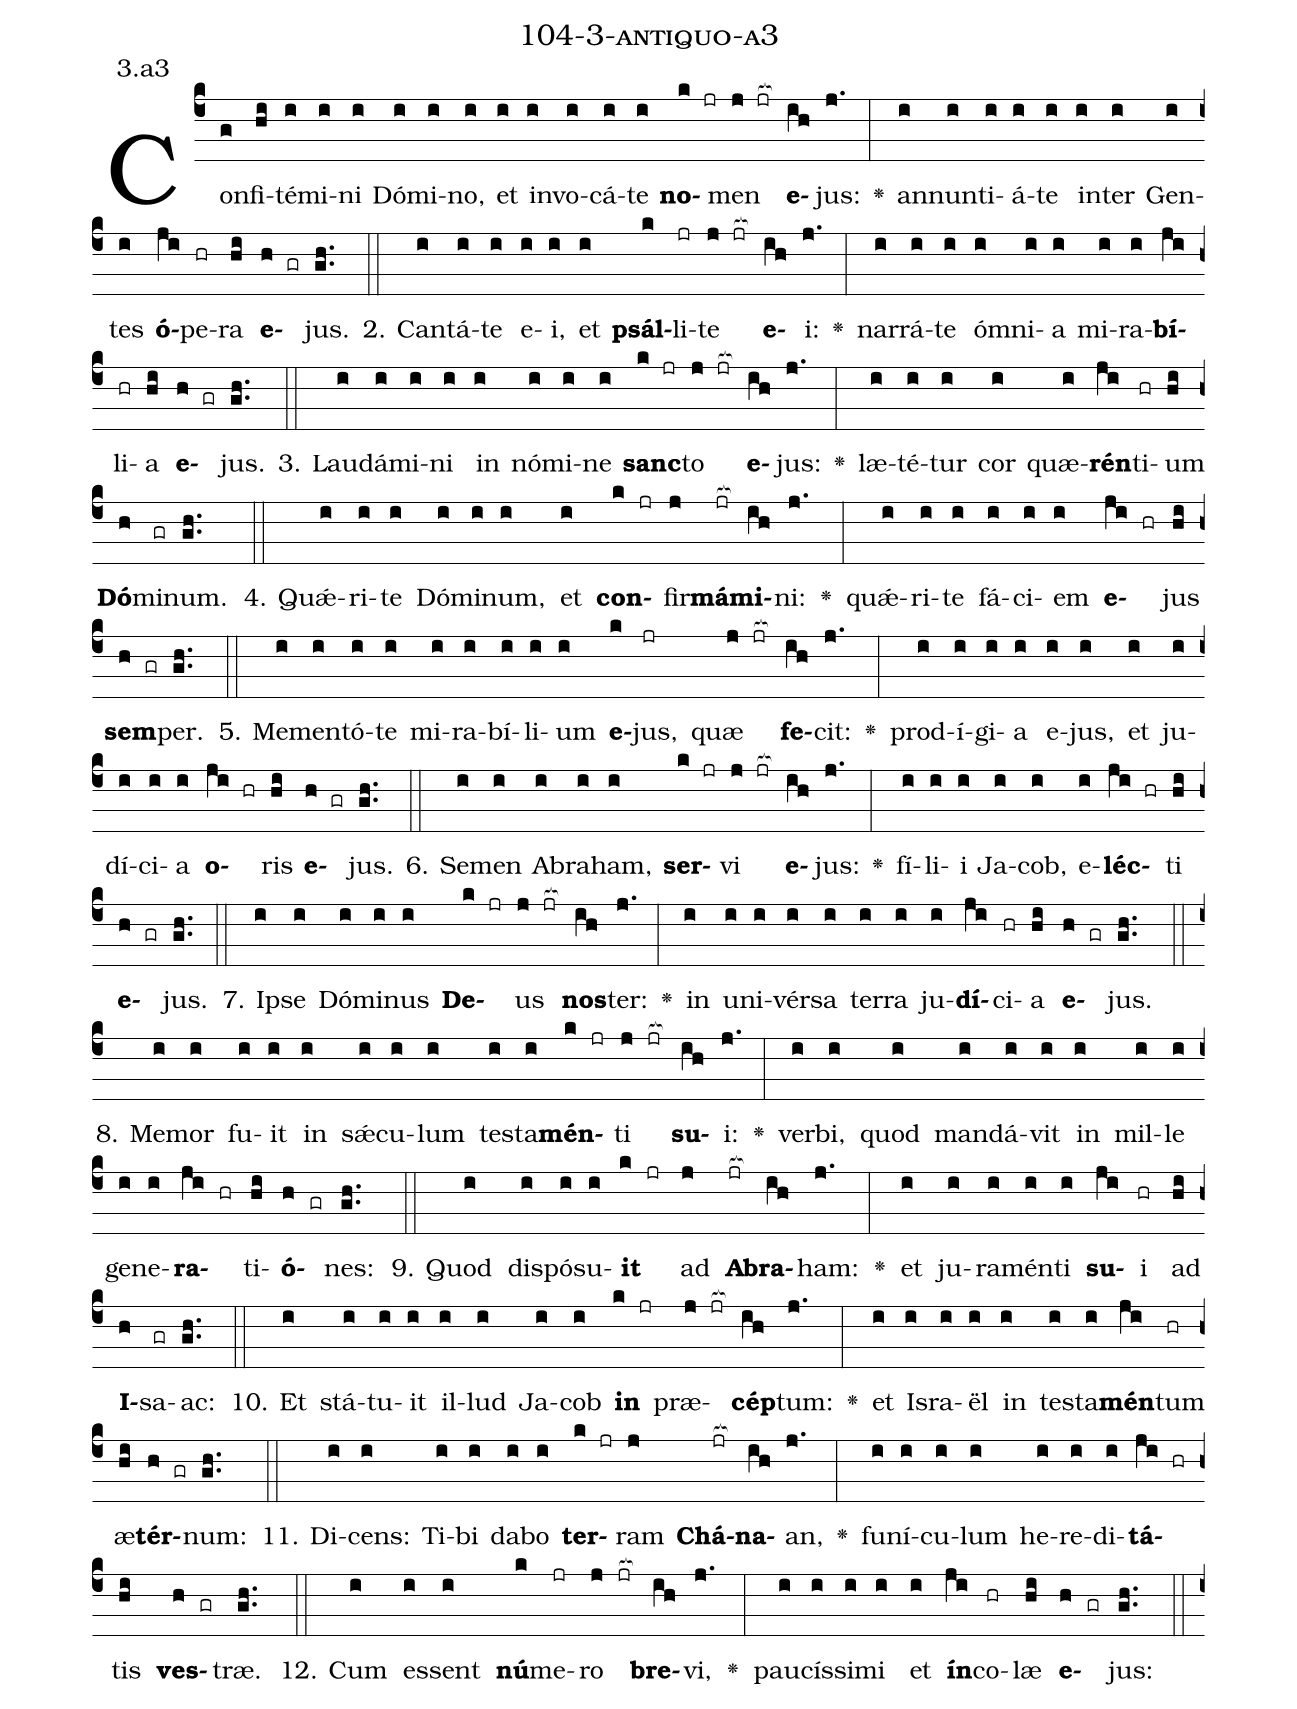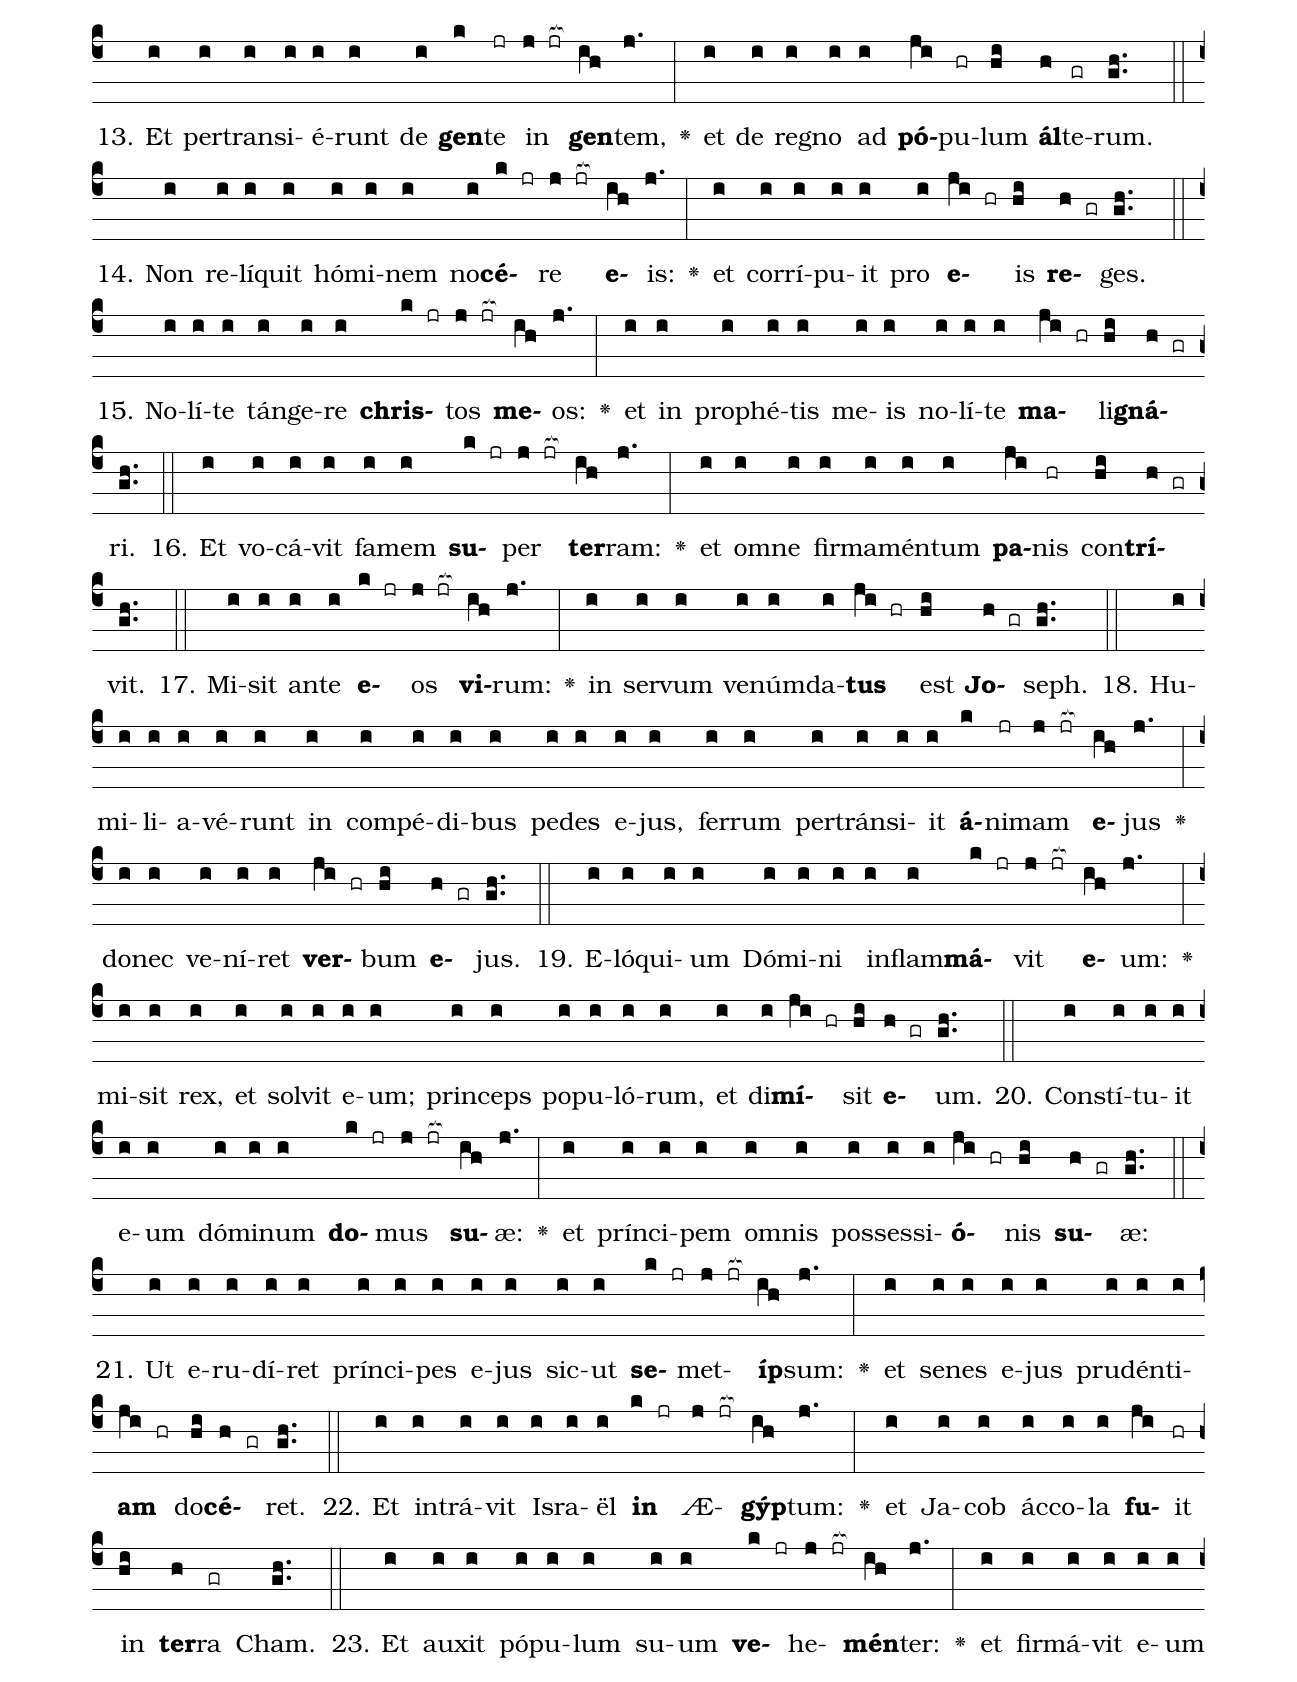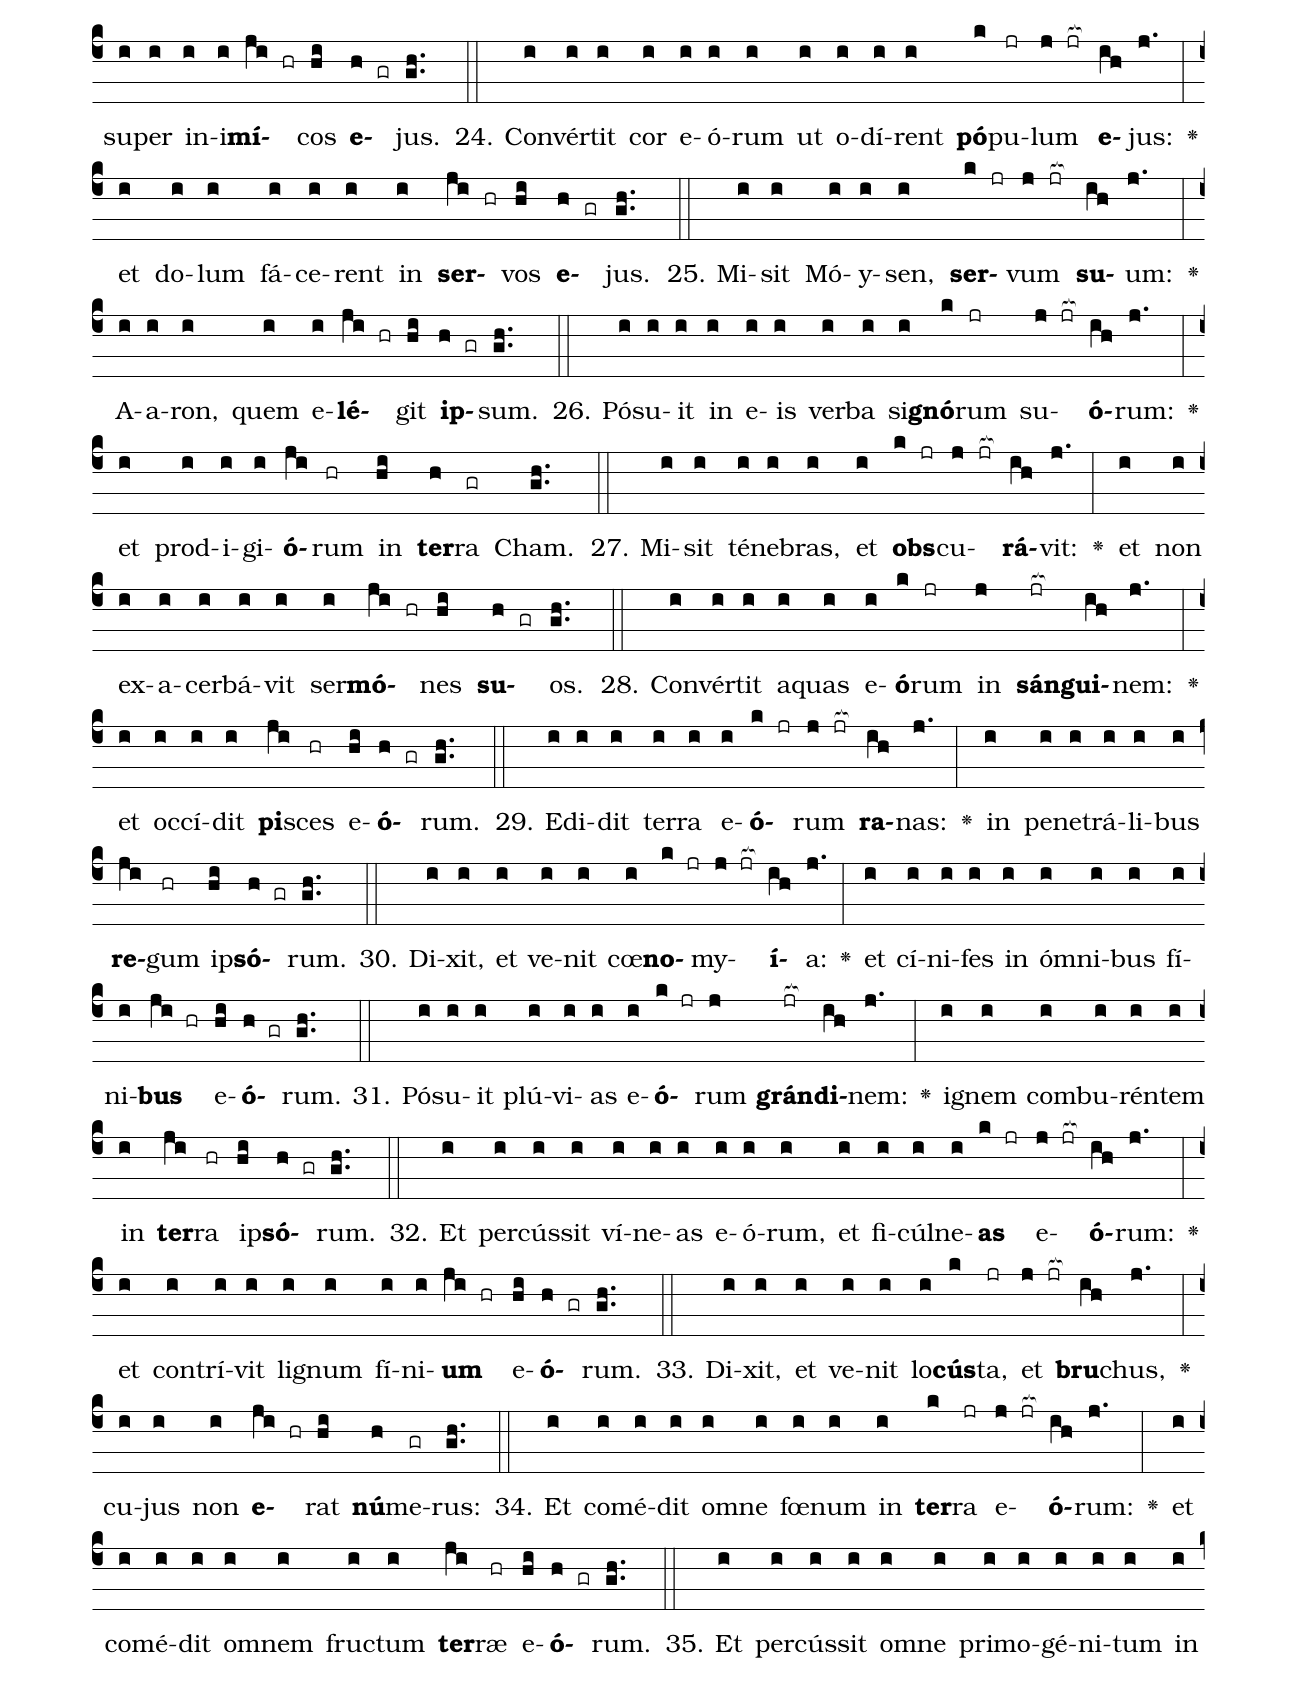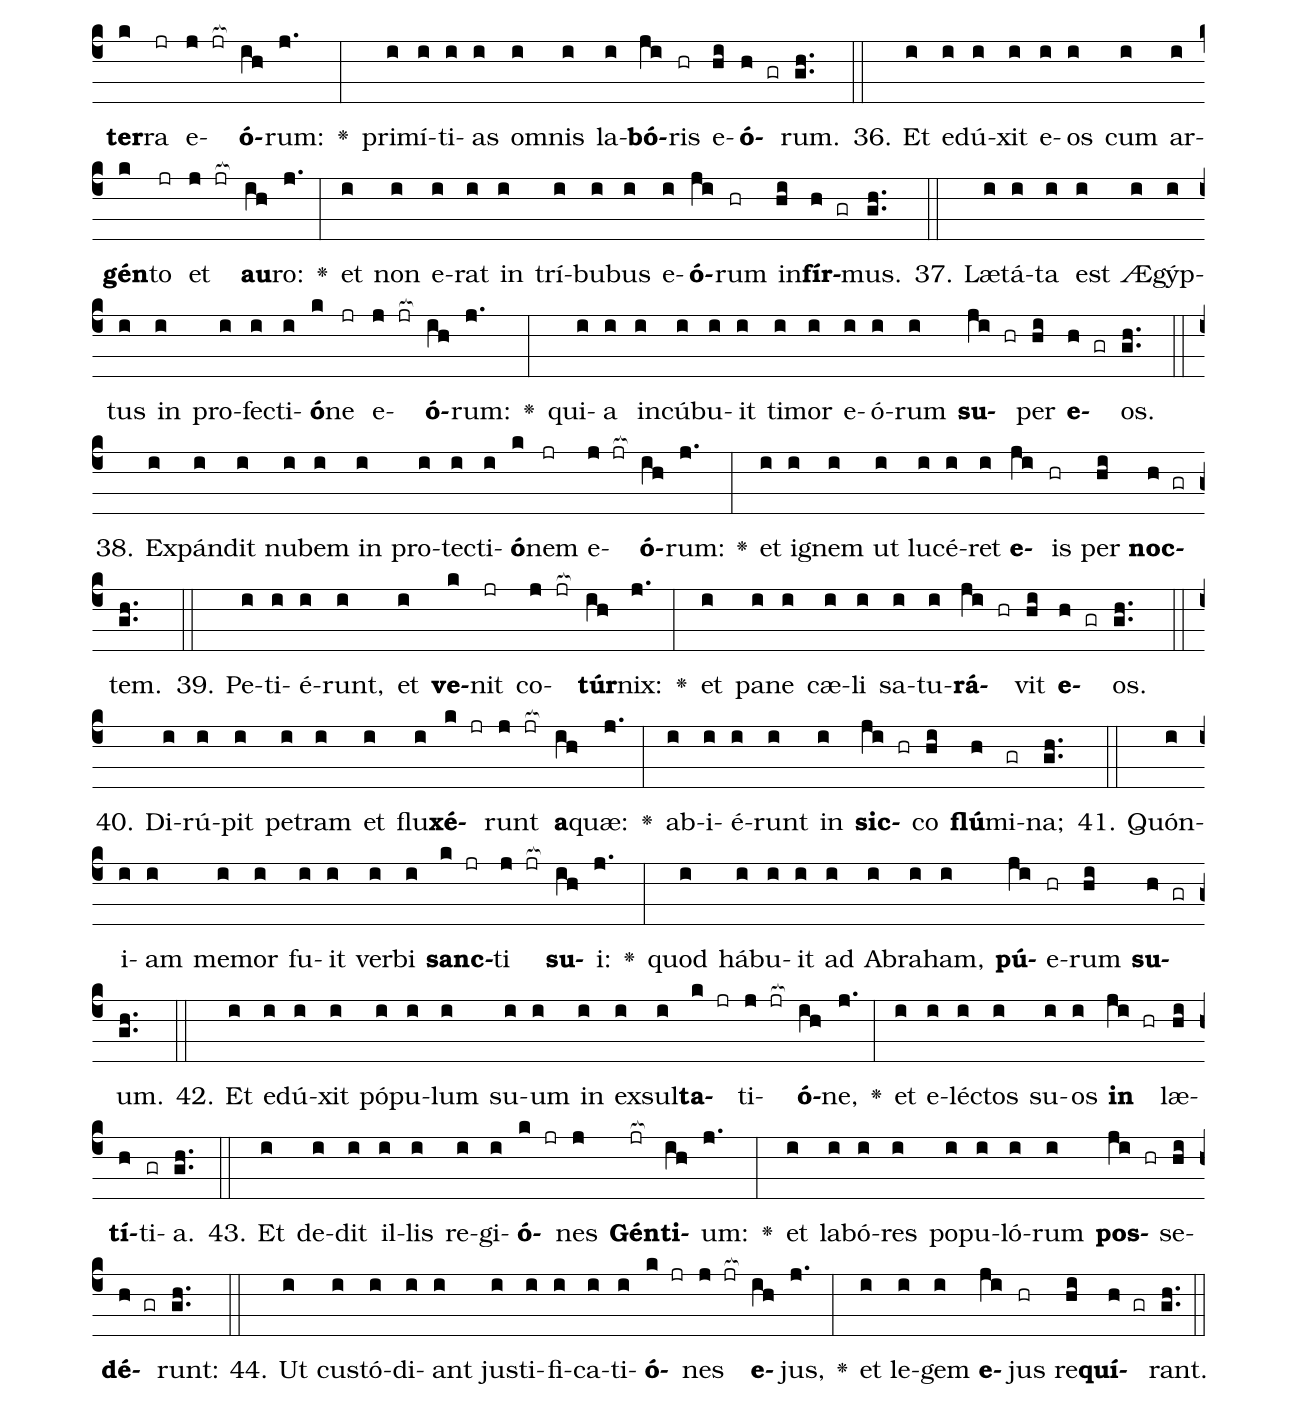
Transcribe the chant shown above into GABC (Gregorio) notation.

name: 104-3-antiquo-a3;
annotation: 3.a3;
%%
(c4)Con(g)fi(hi)té(i)mi(i)ni(i) Dó(i)mi(i)no,(i) et(i) in(i)vo(i)cá(i)te(i) <b>no</b>(k jr)men(j jr[ocb:1{]) <b>e</b>(ih[ocb:0}])jus:(j.) <v>\greheightstar</v>(:) an(i)nun(i)ti(i)á(i)te(i) in(i)ter(i) Gen(i)tes(i) <b>ó</b>(ji)pe(hr)ra(hi) <b>e</b>(h gr)jus.(gh..) (::)
2. Can(i)tá(i)te(i) e(i)i,(i) et(i) <b>psál</b>(k)li(jr)te(j jr[ocb:1{]) <b>e</b>(ih[ocb:0}])i:(j.) <v>\greheightstar</v>(:) nar(i)rá(i)te(i) óm(i)ni(i)a(i) mi(i)ra(i)<b>bí</b>(ji)li(hr)a(hi) <b>e</b>(h gr)jus.(gh..) (::)
3. Lau(i)dá(i)mi(i)ni(i) in(i) nó(i)mi(i)ne(i) <b>sanc</b>(k jr)to(j jr[ocb:1{]) <b>e</b>(ih[ocb:0}])jus:(j.) <v>\greheightstar</v>(:) læ(i)té(i)tur(i) cor(i) quæ(i)<b>rén</b>(ji)ti(hr)um(hi) <b>Dó</b>(h)mi(gr)num.(gh..) (::)
4. Quǽ(i)ri(i)te(i) Dó(i)mi(i)num,(i) et(i) <b>con</b>(k jr)fir(j)<b>má</b>(jr[ocb:1{])<b>mi</b>(ih[ocb:0}])ni:(j.) <v>\greheightstar</v>(:) quǽ(i)ri(i)te(i) fá(i)ci(i)em(i) <b>e</b>(ji hr)jus(hi) <b>sem</b>(h gr)per.(gh..) (::)
5. Me(i)men(i)tó(i)te(i) mi(i)ra(i)bí(i)li(i)um(i) <b>e</b>(k)jus,(jr) quæ(j jr[ocb:1{]) <b>fe</b>(ih[ocb:0}])cit:(j.) <v>\greheightstar</v>(:) prod(i)í(i)gi(i)a(i) e(i)jus,(i) et(i) ju(i)dí(i)ci(i)a(i) <b>o</b>(ji hr)ris(hi) <b>e</b>(h gr)jus.(gh..) (::)
6. Se(i)men(i) A(i)bra(i)ham,(i) <b>ser</b>(k jr)vi(j jr[ocb:1{]) <b>e</b>(ih[ocb:0}])jus:(j.) <v>\greheightstar</v>(:) fí(i)li(i)i(i) Ja(i)cob,(i) e(i)<b>léc</b>(ji hr)ti(hi) <b>e</b>(h gr)jus.(gh..) (::)
7. Ip(i)se(i) Dó(i)mi(i)nus(i) <b>De</b>(k jr)us(j jr[ocb:1{]) <b>nos</b>(ih[ocb:0}])ter:(j.) <v>\greheightstar</v>(:) in(i) u(i)ni(i)vér(i)sa(i) ter(i)ra(i) ju(i)<b>dí</b>(ji)ci(hr)a(hi) <b>e</b>(h gr)jus.(gh..) (::)
8. Me(i)mor(i) fu(i)it(i) in(i) sǽ(i)cu(i)lum(i) tes(i)ta(i)<b>mén</b>(k jr)ti(j jr[ocb:1{]) <b>su</b>(ih[ocb:0}])i:(j.) <v>\greheightstar</v>(:) ver(i)bi,(i) quod(i) man(i)dá(i)vit(i) in(i) mil(i)le(i) ge(i)ne(i)<b>ra</b>(ji hr)ti(hi)<b>ó</b>(h gr)nes:(gh..) (::)
9. Quod(i) dis(i)pó(i)su(i)<b>it</b>(k jr) ad(j) <b>A</b>(jr[ocb:1{])<b>bra</b>(ih[ocb:0}])ham:(j.) <v>\greheightstar</v>(:) et(i) ju(i)ra(i)mén(i)ti(i) <b>su</b>(ji)i(hr) ad(hi) <b>I</b>(h)sa(gr)ac:(gh..) (::)
10. Et(i) stá(i)tu(i)it(i) il(i)lud(i) Ja(i)cob(i) <b>in</b>(k jr) præ(j jr[ocb:1{])<b>cép</b>(ih[ocb:0}])tum:(j.) <v>\greheightstar</v>(:) et(i) Is(i)ra(i)ël(i) in(i) tes(i)ta(i)<b>mén</b>(ji)tum(hr) æ(hi)<b>tér</b>(h gr)num:(gh..) (::)
11. Di(i)cens:(i) Ti(i)bi(i) da(i)bo(i) <b>ter</b>(k jr)ram(j) <b>Chá</b>(jr[ocb:1{])<b>na</b>(ih[ocb:0}])an,(j.) <v>\greheightstar</v>(:) fu(i)ní(i)cu(i)lum(i) he(i)re(i)di(i)<b>tá</b>(ji hr)tis(hi) <b>ves</b>(h gr)træ.(gh..) (::)
12. Cum(i) es(i)sent(i) <b>nú</b>(k)me(jr)ro(j jr[ocb:1{]) <b>bre</b>(ih[ocb:0}])vi,(j.) <v>\greheightstar</v>(:) pau(i)cís(i)si(i)mi(i) et(i) <b>ín</b>(ji)co(hr)læ(hi) <b>e</b>(h gr)jus:(gh..) (::)
13. Et(i) per(i)trans(i)i(i)é(i)runt(i) de(i) <b>gen</b>(k)te(jr) in(j jr[ocb:1{]) <b>gen</b>(ih[ocb:0}])tem,(j.) <v>\greheightstar</v>(:) et(i) de(i) re(i)gno(i) ad(i) <b>pó</b>(ji)pu(hr)lum(hi) <b>ál</b>(h)te(gr)rum.(gh..) (::)
14. Non(i) re(i)lí(i)quit(i) hó(i)mi(i)nem(i) no(i)<b>cé</b>(k jr)re(j jr[ocb:1{]) <b>e</b>(ih[ocb:0}])is:(j.) <v>\greheightstar</v>(:) et(i) cor(i)rí(i)pu(i)it(i) pro(i) <b>e</b>(ji hr)is(hi) <b>re</b>(h gr)ges.(gh..) (::)
15. No(i)lí(i)te(i) tán(i)ge(i)re(i) <b>chris</b>(k jr)tos(j jr[ocb:1{]) <b>me</b>(ih[ocb:0}])os:(j.) <v>\greheightstar</v>(:) et(i) in(i) pro(i)phé(i)tis(i) me(i)is(i) no(i)lí(i)te(i) <b>ma</b>(ji hr)li(hi)<b>gná</b>(h gr)ri.(gh..) (::)
16. Et(i) vo(i)cá(i)vit(i) fa(i)mem(i) <b>su</b>(k jr)per(j jr[ocb:1{]) <b>ter</b>(ih[ocb:0}])ram:(j.) <v>\greheightstar</v>(:) et(i) om(i)ne(i) fir(i)ma(i)mén(i)tum(i) <b>pa</b>(ji)nis(hr) con(hi)<b>trí</b>(h gr)vit.(gh..) (::)
17. Mi(i)sit(i) an(i)te(i) <b>e</b>(k jr)os(j jr[ocb:1{]) <b>vi</b>(ih[ocb:0}])rum:(j.) <v>\greheightstar</v>(:) in(i) ser(i)vum(i) ve(i)núm(i)da(i)<b>tus</b>(ji hr) est(hi) <b>Jo</b>(h gr)seph.(gh..) (::)
18. Hu(i)mi(i)li(i)a(i)vé(i)runt(i) in(i) com(i)pé(i)di(i)bus(i) pe(i)des(i) e(i)jus,(i) fer(i)rum(i) per(i)tráns(i)i(i)it(i) <b>á</b>(k)ni(jr)mam(j jr[ocb:1{]) <b>e</b>(ih[ocb:0}])jus(j.) <v>\greheightstar</v>(:) do(i)nec(i) ve(i)ní(i)ret(i) <b>ver</b>(ji hr)bum(hi) <b>e</b>(h gr)jus.(gh..) (::)
19. E(i)ló(i)qui(i)um(i) Dó(i)mi(i)ni(i) in(i)flam(i)<b>má</b>(k jr)vit(j jr[ocb:1{]) <b>e</b>(ih[ocb:0}])um:(j.) <v>\greheightstar</v>(:) mi(i)sit(i) rex,(i) et(i) sol(i)vit(i) e(i)um;(i) prin(i)ceps(i) po(i)pu(i)ló(i)rum,(i) et(i) di(i)<b>mí</b>(ji hr)sit(hi) <b>e</b>(h gr)um.(gh..) (::)
20. Con(i)stí(i)tu(i)it(i) e(i)um(i) dó(i)mi(i)num(i) <b>do</b>(k jr)mus(j jr[ocb:1{]) <b>su</b>(ih[ocb:0}])æ:(j.) <v>\greheightstar</v>(:) et(i) prín(i)ci(i)pem(i) om(i)nis(i) pos(i)ses(i)si(i)<b>ó</b>(ji hr)nis(hi) <b>su</b>(h gr)æ:(gh..) (::)
21. Ut(i) e(i)ru(i)dí(i)ret(i) prín(i)ci(i)pes(i) e(i)jus(i) sic(i)ut(i) <b>se</b>(k jr)met(j jr[ocb:1{])<b>íp</b>(ih[ocb:0}])sum:(j.) <v>\greheightstar</v>(:) et(i) se(i)nes(i) e(i)jus(i) pru(i)dén(i)ti(i)<b>am</b>(ji hr) do(hi)<b>cé</b>(h gr)ret.(gh..) (::)
22. Et(i) in(i)trá(i)vit(i) Is(i)ra(i)ël(i) <b>in</b>(k jr) Æ(j jr[ocb:1{])<b>gýp</b>(ih[ocb:0}])tum:(j.) <v>\greheightstar</v>(:) et(i) Ja(i)cob(i) ác(i)co(i)la(i) <b>fu</b>(ji)it(hr) in(hi) <b>ter</b>(h)ra(gr) Cham.(gh..) (::)
23. Et(i) au(i)xit(i) pó(i)pu(i)lum(i) su(i)um(i) <b>ve</b>(k jr)he(j jr[ocb:1{])<b>mén</b>(ih[ocb:0}])ter:(j.) <v>\greheightstar</v>(:) et(i) fir(i)má(i)vit(i) e(i)um(i) su(i)per(i) in(i)i(i)<b>mí</b>(ji hr)cos(hi) <b>e</b>(h gr)jus.(gh..) (::)
24. Con(i)vér(i)tit(i) cor(i) e(i)ó(i)rum(i) ut(i) o(i)dí(i)rent(i) <b>pó</b>(k)pu(jr)lum(j jr[ocb:1{]) <b>e</b>(ih[ocb:0}])jus:(j.) <v>\greheightstar</v>(:) et(i) do(i)lum(i) fá(i)ce(i)rent(i) in(i) <b>ser</b>(ji hr)vos(hi) <b>e</b>(h gr)jus.(gh..) (::)
25. Mi(i)sit(i) Mó(i)y(i)sen,(i) <b>ser</b>(k jr)vum(j jr[ocb:1{]) <b>su</b>(ih[ocb:0}])um:(j.) <v>\greheightstar</v>(:) A(i)a(i)ron,(i) quem(i) e(i)<b>lé</b>(ji hr)git(hi) <b>ip</b>(h gr)sum.(gh..) (::)
26. Pó(i)su(i)it(i) in(i) e(i)is(i) ver(i)ba(i) si(i)<b>gnó</b>(k)rum(jr) su(j jr[ocb:1{])<b>ó</b>(ih[ocb:0}])rum:(j.) <v>\greheightstar</v>(:) et(i) prod(i)i(i)gi(i)<b>ó</b>(ji)rum(hr) in(hi) <b>ter</b>(h)ra(gr) Cham.(gh..) (::)
27. Mi(i)sit(i) té(i)ne(i)bras,(i) et(i) <b>obs</b>(k jr)cu(j jr[ocb:1{])<b>rá</b>(ih[ocb:0}])vit:(j.) <v>\greheightstar</v>(:) et(i) non(i) ex(i)a(i)cer(i)bá(i)vit(i) ser(i)<b>mó</b>(ji hr)nes(hi) <b>su</b>(h gr)os.(gh..) (::)
28. Con(i)vér(i)tit(i) a(i)quas(i) e(i)<b>ó</b>(k)rum(jr) in(j) <b>sán</b>(jr[ocb:1{])<b>gui</b>(ih[ocb:0}])nem:(j.) <v>\greheightstar</v>(:) et(i) oc(i)cí(i)dit(i) <b>pi</b>(ji)sces(hr) e(hi)<b>ó</b>(h gr)rum.(gh..) (::)
29. E(i)di(i)dit(i) ter(i)ra(i) e(i)<b>ó</b>(k jr)rum(j jr[ocb:1{]) <b>ra</b>(ih[ocb:0}])nas:(j.) <v>\greheightstar</v>(:) in(i) pe(i)ne(i)trá(i)li(i)bus(i) <b>re</b>(ji)gum(hr) ip(hi)<b>só</b>(h gr)rum.(gh..) (::)
30. Di(i)xit,(i) et(i) ve(i)nit(i) cœ(i)<b>no</b>(k jr)my(j jr[ocb:1{])<b>í</b>(ih[ocb:0}])a:(j.) <v>\greheightstar</v>(:) et(i) cí(i)ni(i)fes(i) in(i) óm(i)ni(i)bus(i) fí(i)ni(i)<b>bus</b>(ji hr) e(hi)<b>ó</b>(h gr)rum.(gh..) (::)
31. Pó(i)su(i)it(i) plú(i)vi(i)as(i) e(i)<b>ó</b>(k jr)rum(j) <b>grán</b>(jr[ocb:1{])<b>di</b>(ih[ocb:0}])nem:(j.) <v>\greheightstar</v>(:) i(i)gnem(i) com(i)bu(i)rén(i)tem(i) in(i) <b>ter</b>(ji)ra(hr) ip(hi)<b>só</b>(h gr)rum.(gh..) (::)
32. Et(i) per(i)cús(i)sit(i) ví(i)ne(i)as(i) e(i)ó(i)rum,(i) et(i) fi(i)cúl(i)ne(i)<b>as</b>(k jr) e(j jr[ocb:1{])<b>ó</b>(ih[ocb:0}])rum:(j.) <v>\greheightstar</v>(:) et(i) con(i)trí(i)vit(i) li(i)gnum(i) fí(i)ni(i)<b>um</b>(ji hr) e(hi)<b>ó</b>(h gr)rum.(gh..) (::)
33. Di(i)xit,(i) et(i) ve(i)nit(i) lo(i)<b>cús</b>(k)ta,(jr) et(j jr[ocb:1{]) <b>bru</b>(ih[ocb:0}])chus,(j.) <v>\greheightstar</v>(:) cu(i)jus(i) non(i) <b>e</b>(ji hr)rat(hi) <b>nú</b>(h)me(gr)rus:(gh..) (::)
34. Et(i) com(i)é(i)dit(i) om(i)ne(i) fœ(i)num(i) in(i) <b>ter</b>(k)ra(jr) e(j jr[ocb:1{])<b>ó</b>(ih[ocb:0}])rum:(j.) <v>\greheightstar</v>(:) et(i) com(i)é(i)dit(i) om(i)nem(i) fruc(i)tum(i) <b>ter</b>(ji)ræ(hr) e(hi)<b>ó</b>(h gr)rum.(gh..) (::)
35. Et(i) per(i)cús(i)sit(i) om(i)ne(i) pri(i)mo(i)gé(i)ni(i)tum(i) in(i) <b>ter</b>(k)ra(jr) e(j jr[ocb:1{])<b>ó</b>(ih[ocb:0}])rum:(j.) <v>\greheightstar</v>(:) pri(i)mí(i)ti(i)as(i) om(i)nis(i) la(i)<b>bó</b>(ji)ris(hr) e(hi)<b>ó</b>(h gr)rum.(gh..) (::)
36. Et(i) e(i)dú(i)xit(i) e(i)os(i) cum(i) ar(i)<b>gén</b>(k)to(jr) et(j jr[ocb:1{]) <b>au</b>(ih[ocb:0}])ro:(j.) <v>\greheightstar</v>(:) et(i) non(i) e(i)rat(i) in(i) trí(i)bu(i)bus(i) e(i)<b>ó</b>(ji)rum(hr) in(hi)<b>fír</b>(h gr)mus.(gh..) (::)
37. Læ(i)tá(i)ta(i) est(i) Æ(i)gýp(i)tus(i) in(i) pro(i)fec(i)ti(i)<b>ó</b>(k)ne(jr) e(j jr[ocb:1{])<b>ó</b>(ih[ocb:0}])rum:(j.) <v>\greheightstar</v>(:) qui(i)a(i) in(i)cú(i)bu(i)it(i) ti(i)mor(i) e(i)ó(i)rum(i) <b>su</b>(ji hr)per(hi) <b>e</b>(h gr)os.(gh..) (::)
38. Ex(i)pán(i)dit(i) nu(i)bem(i) in(i) pro(i)tec(i)ti(i)<b>ó</b>(k)nem(jr) e(j jr[ocb:1{])<b>ó</b>(ih[ocb:0}])rum:(j.) <v>\greheightstar</v>(:) et(i) i(i)gnem(i) ut(i) lu(i)cé(i)ret(i) <b>e</b>(ji)is(hr) per(hi) <b>noc</b>(h gr)tem.(gh..) (::)
39. Pe(i)ti(i)é(i)runt,(i) et(i) <b>ve</b>(k)nit(jr) co(j jr[ocb:1{])<b>túr</b>(ih[ocb:0}])nix:(j.) <v>\greheightstar</v>(:) et(i) pa(i)ne(i) cæ(i)li(i) sa(i)tu(i)<b>rá</b>(ji hr)vit(hi) <b>e</b>(h gr)os.(gh..) (::)
40. Di(i)rú(i)pit(i) pe(i)tram(i) et(i) flu(i)<b>xé</b>(k jr)runt(j jr[ocb:1{]) <b>a</b>(ih[ocb:0}])quæ:(j.) <v>\greheightstar</v>(:) ab(i)i(i)é(i)runt(i) in(i) <b>sic</b>(ji hr)co(hi) <b>flú</b>(h)mi(gr)na;(gh..) (::)
41. Quón(i)i(i)am(i) me(i)mor(i) fu(i)it(i) ver(i)bi(i) <b>sanc</b>(k jr)ti(j jr[ocb:1{]) <b>su</b>(ih[ocb:0}])i:(j.) <v>\greheightstar</v>(:) quod(i) há(i)bu(i)it(i) ad(i) A(i)bra(i)ham,(i) <b>pú</b>(ji)e(hr)rum(hi) <b>su</b>(h gr)um.(gh..) (::)
42. Et(i) e(i)dú(i)xit(i) pó(i)pu(i)lum(i) su(i)um(i) in(i) ex(i)sul(i)<b>ta</b>(k jr)ti(j jr[ocb:1{])<b>ó</b>(ih[ocb:0}])ne,(j.) <v>\greheightstar</v>(:) et(i) e(i)léc(i)tos(i) su(i)os(i) <b>in</b>(ji hr) læ(hi)<b>tí</b>(h)ti(gr)a.(gh..) (::)
43. Et(i) de(i)dit(i) il(i)lis(i) re(i)gi(i)<b>ó</b>(k jr)nes(j) <b>Gén</b>(jr[ocb:1{])<b>ti</b>(ih[ocb:0}])um:(j.) <v>\greheightstar</v>(:) et(i) la(i)bó(i)res(i) po(i)pu(i)ló(i)rum(i) <b>pos</b>(ji hr)se(hi)<b>dé</b>(h gr)runt:(gh..) (::)
44. Ut(i) cus(i)tó(i)di(i)ant(i) jus(i)ti(i)fi(i)ca(i)ti(i)<b>ó</b>(k jr)nes(j jr[ocb:1{]) <b>e</b>(ih[ocb:0}])jus,(j.) <v>\greheightstar</v>(:) et(i) le(i)gem(i) <b>e</b>(ji)jus(hr) re(hi)<b>quí</b>(h gr)rant.(gh..) (::)
